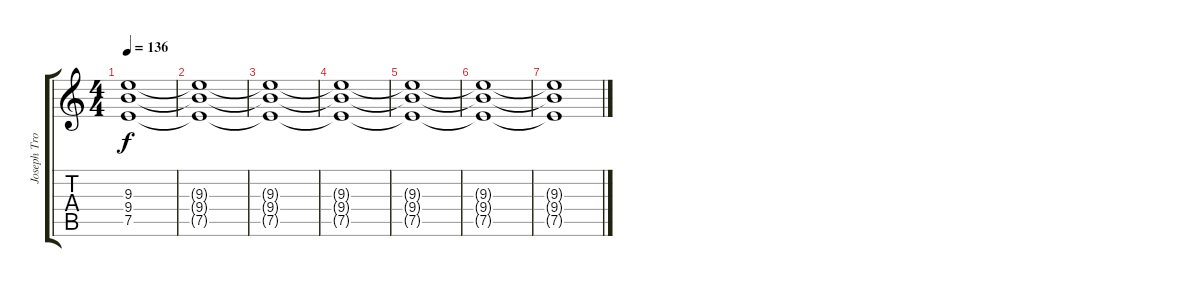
\track ("Joseph Trohman (Lead Guitar)" "Joseph Tro") {instrument overdrivenguitar}
\staff {score tabs}
\tuning (E4 B3 G3 D3 A2 D2) {hide}
\ts (4 4)
\tempo 136
\clef g2
\ks c
(9.3{t} 9.4{t} 7.5{t}).1{dy f} |
(9.3{t} 9.4{t} 7.5{t}).1 |
(9.3{t} 9.4{t} 7.5{t}).1 |
(9.3{t} 9.4{t} 7.5{t}).1 |
(9.3{t} 9.4{t} 7.5{t}).1 |
(9.3{t} 9.4{t} 7.5{t}).1 |
(9.3{t} 9.4{t} 7.5{t}).1
